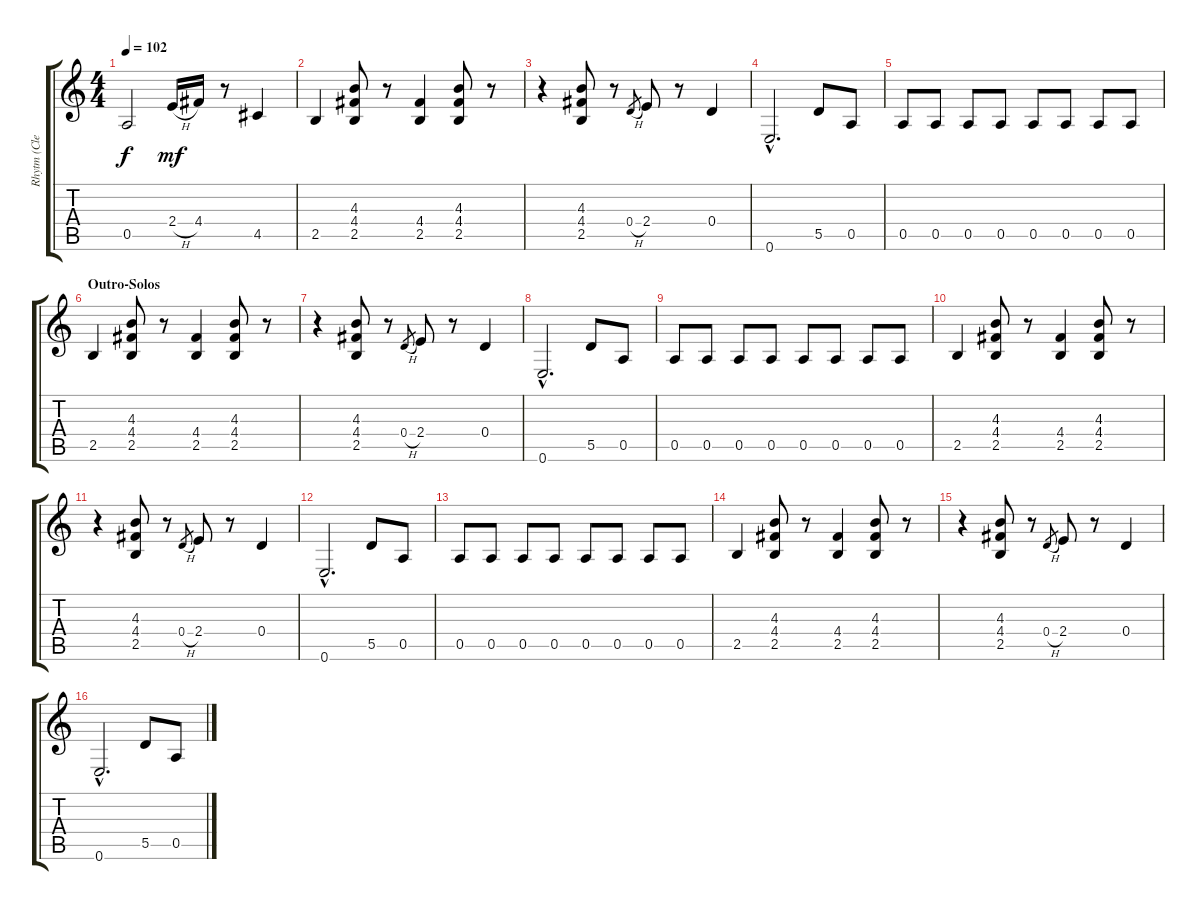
\track ("Rhytm (Clean)" "Rhytm (Cle") {instrument electricguitarjazz}
\staff {score tabs}
\tuning (E4 B3 G3 D3 A2 E2) {hide}
\ts (4 4)
\tempo 102
\clef g2
\ks c
0.5{t}.2{dy f} 2.4{h}.16{dy mf} 4.4.16 r.8 4.5.4 |
2.5.4 (4.3 4.4 2.5).8 r.8 (4.4 2.5).4 (4.3 4.4 2.5).8 r.8 |
r.4 (4.3 4.4 2.5).8 r.8 0.4{h}.8{gr} 2.4.8 r.8 0.4.4 |
0.6{hac}.2{d} 5.5.8 0.5.8 |
0.5.8 0.5.8 0.5.8 0.5.8 0.5.8 0.5.8 0.5.8 0.5.8 |
\section ("" "Outro-Solos")
2.5.4 (4.3 4.4 2.5).8 r.8 (4.4 2.5).4 (4.3 4.4 2.5).8 r.8 |
r.4 (4.3 4.4 2.5).8 r.8 0.4{h}.8{gr} 2.4.8 r.8 0.4.4 |
0.6{hac}.2{d} 5.5.8 0.5.8 |
0.5.8 0.5.8 0.5.8 0.5.8 0.5.8 0.5.8 0.5.8 0.5.8 |
2.5.4 (4.3 4.4 2.5).8 r.8 (4.4 2.5).4 (4.3 4.4 2.5).8 r.8 |
r.4 (4.3 4.4 2.5).8 r.8 0.4{h}.8{gr} 2.4.8 r.8 0.4.4 |
0.6{hac}.2{d} 5.5.8 0.5.8 |
0.5.8 0.5.8 0.5.8 0.5.8 0.5.8 0.5.8 0.5.8 0.5.8 |
2.5.4 (4.3 4.4 2.5).8 r.8 (4.4 2.5).4 (4.3 4.4 2.5).8 r.8 |
r.4 (4.3 4.4 2.5).8 r.8 0.4{h}.8{gr} 2.4.8 r.8 0.4.4 |
0.6{hac}.2{d} 5.5.8 0.5.8
